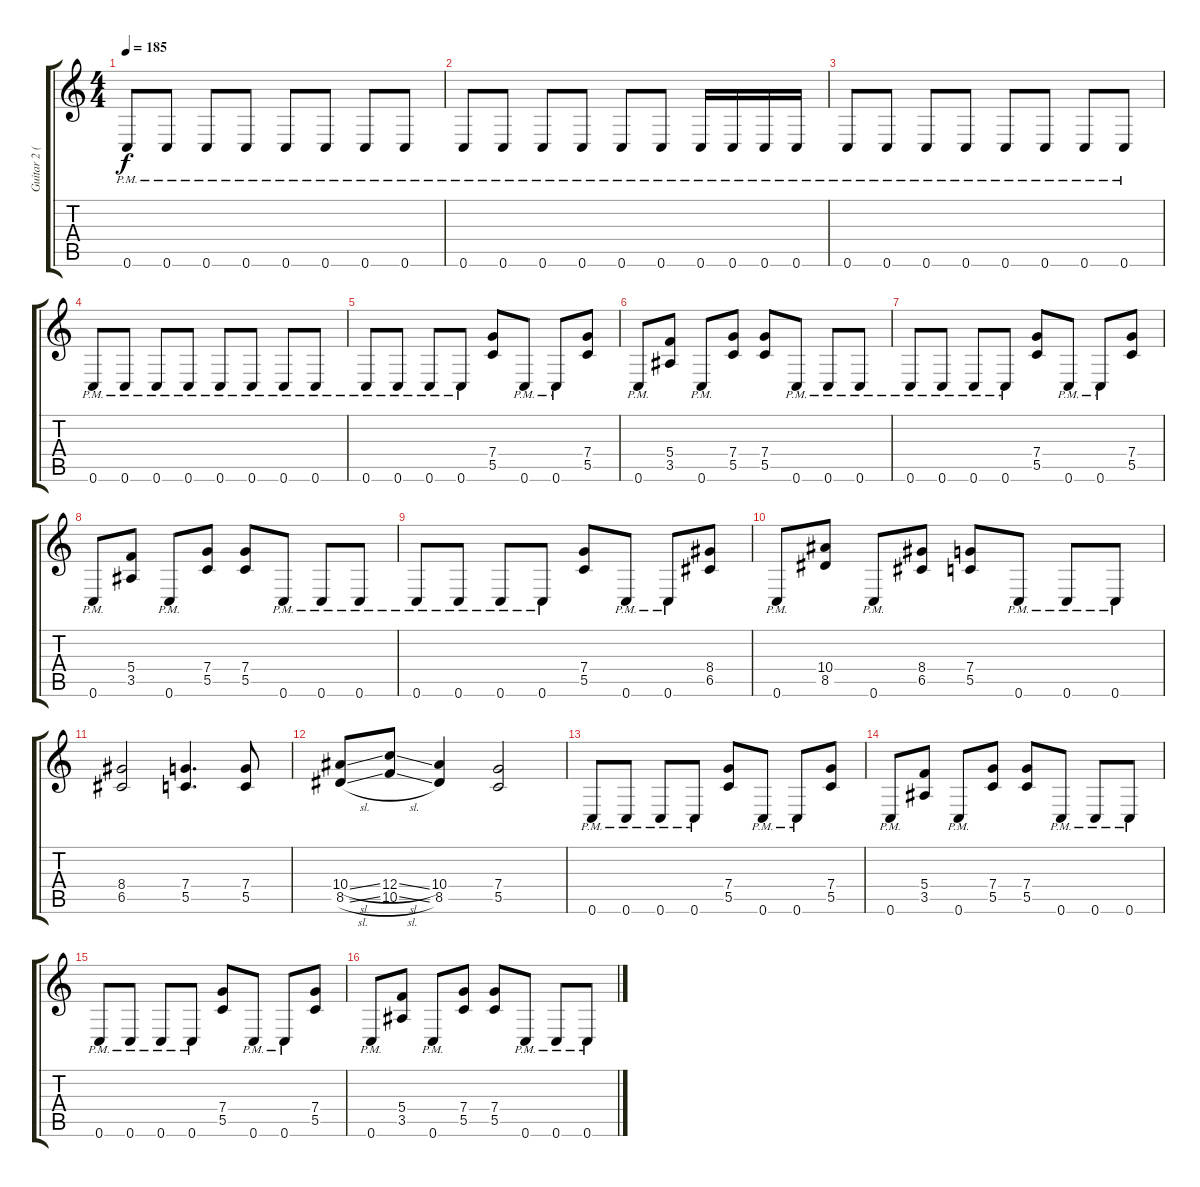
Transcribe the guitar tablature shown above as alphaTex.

\track ("Guitar 2 (and solos)" "Guitar 2 (") {instrument overdrivenguitar}
\staff {score tabs}
\tuning (D4 A3 F3 C3 G2 C2) {hide}
\ts (4 4)
\tempo 185
\clef g2
\ks c
0.6{pm}.8{dy f} 0.6{pm}.8 0.6{pm}.8 0.6{pm}.8 0.6{pm}.8 0.6{pm}.8 0.6{pm}.8 0.6{pm}.8 |
0.6{pm}.8 0.6{pm}.8 0.6{pm}.8 0.6{pm}.8 0.6{pm}.8 0.6{pm}.8 0.6{pm}.16 0.6{pm}.16 0.6{pm}.16 0.6{pm}.16 |
0.6{pm}.8 0.6{pm}.8 0.6{pm}.8 0.6{pm}.8 0.6{pm}.8 0.6{pm}.8 0.6{pm}.8 0.6{pm}.8 |
0.6{pm}.8 0.6{pm}.8 0.6{pm}.8 0.6{pm}.8 0.6{pm}.8 0.6{pm}.8 0.6{pm}.8 0.6{pm}.8 |
0.6{pm}.8 0.6{pm}.8 0.6{pm}.8 0.6{pm}.8 (7.4 5.5).8 0.6{pm}.8 0.6{pm}.8 (7.4 5.5).8 |
0.6{pm}.8 (5.4 3.5).8 0.6{pm}.8 (7.4 5.5).8 (7.4 5.5).8 0.6{pm}.8 0.6{pm}.8 0.6{pm}.8 |
0.6{pm}.8 0.6{pm}.8 0.6{pm}.8 0.6{pm}.8 (7.4 5.5).8 0.6{pm}.8 0.6{pm}.8 (7.4 5.5).8 |
0.6{pm}.8 (5.4 3.5).8 0.6{pm}.8 (7.4 5.5).8 (7.4 5.5).8 0.6{pm}.8 0.6{pm}.8 0.6{pm}.8 |
0.6{pm}.8 0.6{pm}.8 0.6{pm}.8 0.6{pm}.8 (7.4 5.5).8 0.6{pm}.8 0.6{pm}.8 (8.4 6.5).8 |
0.6{pm}.8 (10.4 8.5).8 0.6{pm}.8 (8.4 6.5).8 (7.4 5.5).8 0.6{pm}.8 0.6{pm}.8 0.6{pm}.8 |
(8.4 6.5).2 (7.4 5.5).4{d} (7.4 5.5).8 |
(10.4{sl} 8.5{sl}).8 (12.4{sl} 10.5{sl}).8 (10.4 8.5).4 (7.4 5.5).2 |
0.6{pm}.8 0.6{pm}.8 0.6{pm}.8 0.6{pm}.8 (7.4 5.5).8 0.6{pm}.8 0.6{pm}.8 (7.4 5.5).8 |
0.6{pm}.8 (5.4 3.5).8 0.6{pm}.8 (7.4 5.5).8 (7.4 5.5).8 0.6{pm}.8 0.6{pm}.8 0.6{pm}.8 |
0.6{pm}.8 0.6{pm}.8 0.6{pm}.8 0.6{pm}.8 (7.4 5.5).8 0.6{pm}.8 0.6{pm}.8 (7.4 5.5).8 |
0.6{pm}.8 (5.4 3.5).8 0.6{pm}.8 (7.4 5.5).8 (7.4 5.5).8 0.6{pm}.8 0.6{pm}.8 0.6{pm}.8
